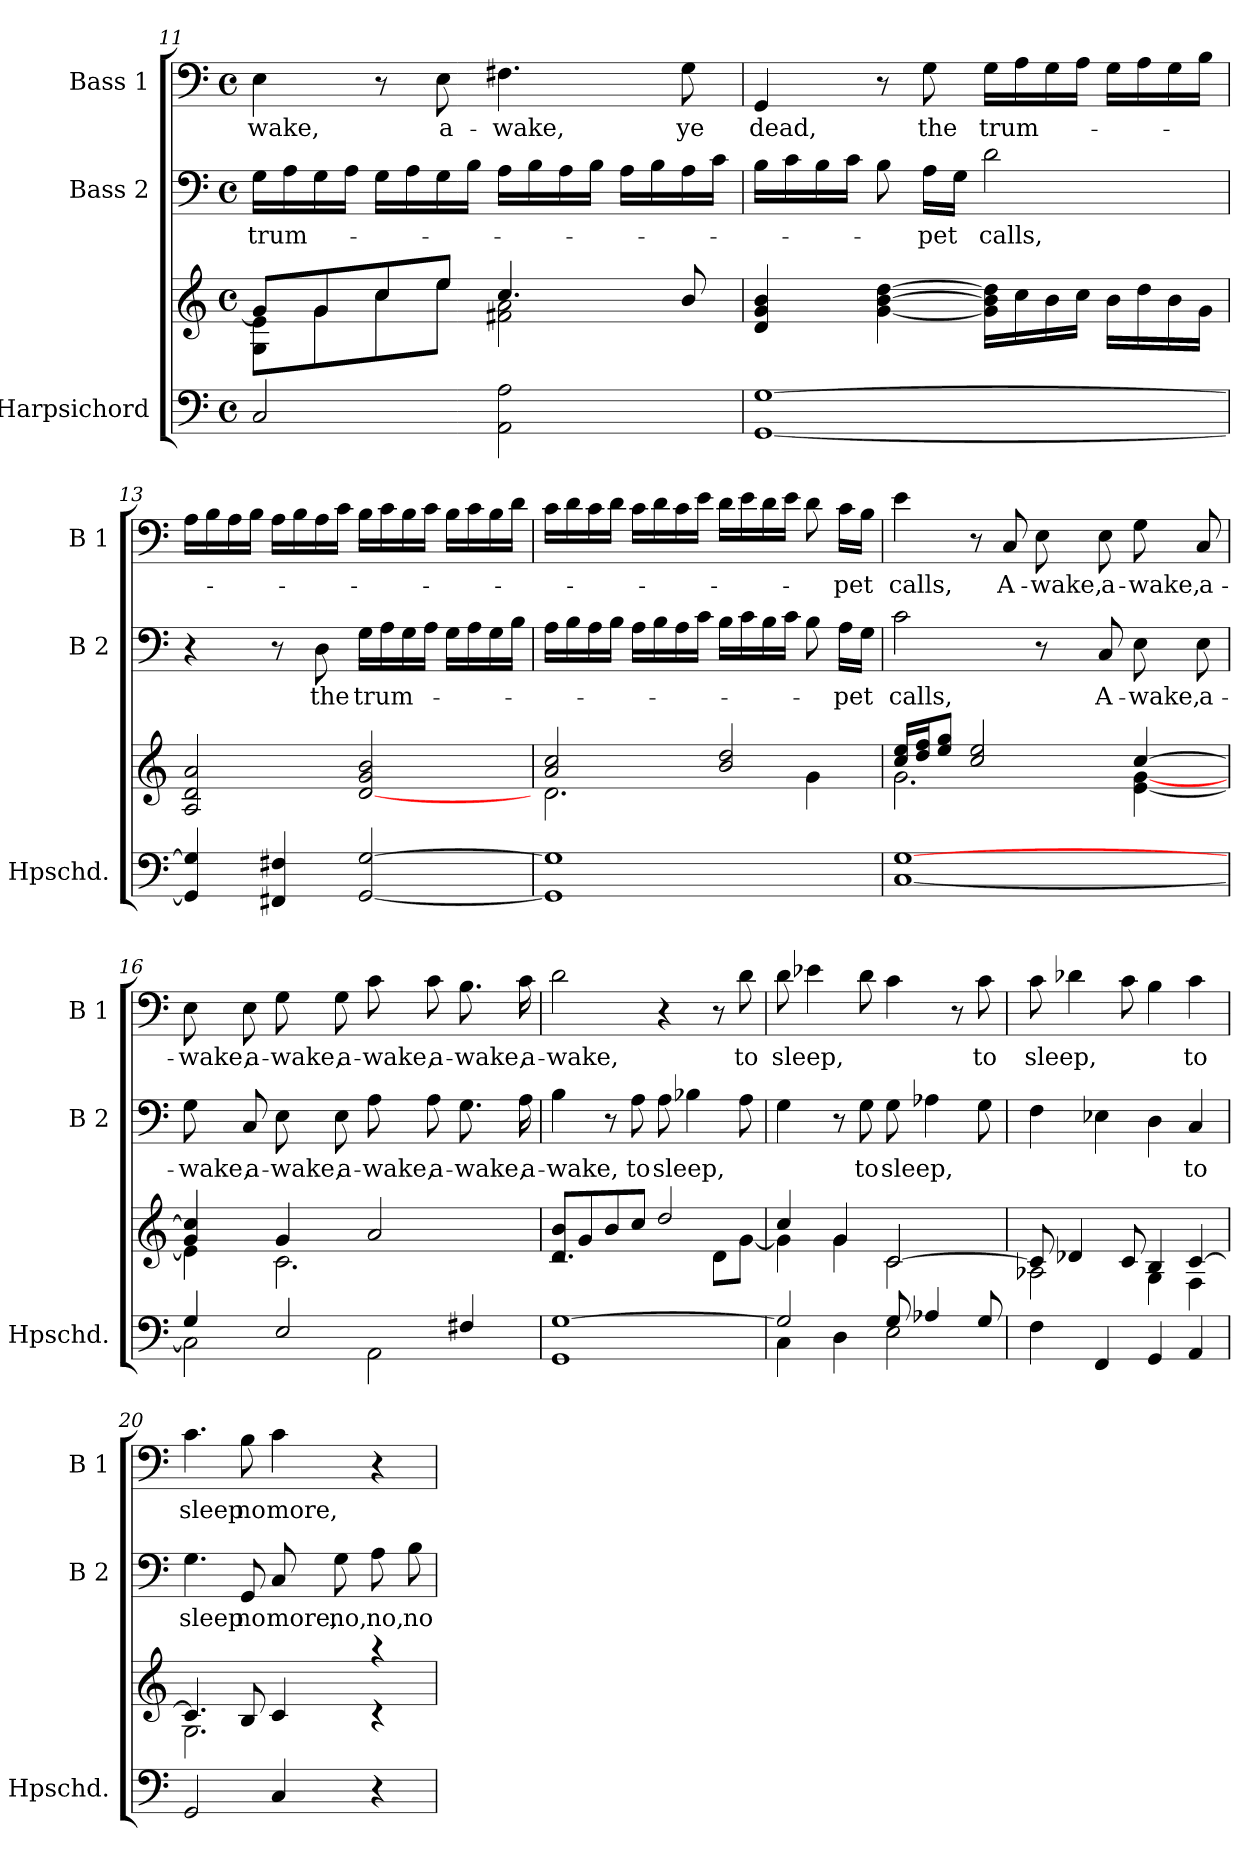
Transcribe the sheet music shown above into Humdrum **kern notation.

**kern	**kern	**kern	**text	**kern	**text
*part3	*part3	*part2	*part2	*part1	*part1
*staff4	*staff3	*staff2	*staff2	*staff1	*staff1
*I"Harpsichord	*	*I"Bass 2	*	*I"Bass 1	*
*I'Hpschd.	*	*I'B 2	*	*I'B 1	*
*clefF4	*clefG2	*clefF4	*	*clefF4	*
*k[]	*k[]	*k[]	*	*k[]	*
*C:	*C:	*C:	*	*C:	*
*M4/4	*M4/4	*M4/4	*	*M4/4	*
*met(c)	*met(c)	*met(c)	*	*met(c)	*
=11	=11	=11	=11	=11	=11
*	*^	*	*	*	*
!	!	!	!	!LO:LY:b	!	!LO:LY:b
2C/	8g/L]	8G\ 8e\L	16G\LL	trum-	4E\	-wake,
.	.	.	16A\	.	.	.
.	8g/	8g\	16G\	.	.	.
.	.	.	16A\JJ	.	.	.
.	8cc/	8cc\	16G\LL	.	8r	.
.	.	.	16A\	.	.	.
!	!	!	!	!	!	!LO:LY:b
.	8ee/J	8ee\J	16G\	.	8E\	a-
.	.	.	16B\JJ	.	.	.
!	!	!	!	!	!	!LO:LY:b
2AA\ 2A\	4.cc/	2f#X\ 2a\	16A\LL	.	4.F#X\	-wake,
.	.	.	16B\	.	.	.
.	.	.	16A\	.	.	.
.	.	.	16B\JJ	.	.	.
.	.	.	16A\LL	.	.	.
.	.	.	16B\	.	.	.
!	!	!	!	!	!	!LO:LY:b
.	8b/	.	16A\	.	8G\	ye
.	.	.	16c\JJ	.	.	.
*	*v	*v	*	*	*	*
=12	=12	=12	=12	=12	=12
!	!	!	!	!	!LO:LY:b
[1GG [1G	4d/ 4g/ 4b/	16B\LL	.	4GG/	dead,
.	.	16c\	.	.	.
.	.	16B\	.	.	.
.	.	16c\JJ	.	.	.
.	[4g\ [4b\ [4dd\	8B\	.	8r	.
!	!	!	!LO:LY:b	!	!LO:LY:b
.	.	16A\LL	-pet	8G\	the
.	.	16G\JJ	.	.	.
!	!	!	!LO:LY:b	!	!LO:LY:b
.	16g\] 16b\] 16dd\]LL	2d\	calls,	16G\LL	trum-
.	16cc\	.	.	16A\	.
.	16b\	.	.	16G\	.
.	16cc\JJ	.	.	16A\JJ	.
.	16b\LL	.	.	16G\LL	.
.	16dd\	.	.	16A\	.
.	16b\	.	.	16G\	.
.	16g\JJ	.	.	16B\JJ	.
!!LO:LB:g=z
=13	=13	=13	=13	=13	=13
4GG/] 4G/]	2A/ 2d/ 2a/	4r	.	16A\LL	.
.	.	.	.	16B\	.
.	.	.	.	16A\	.
.	.	.	.	16B\JJ	.
4FF#X/ 4F#X/	.	8r	.	16A\LL	.
.	.	.	.	16B\	.
!	!	!	!LO:LY:b	!	!
.	.	8D\	the	16A\	.
.	.	.	.	16c\JJ	.
!	!	!	!LO:LY:b	!	!
[2GG/ [2G/	[2d/ 2g/ 2b/	16G\LL	trum-	16B\LL	.
.	.	16A\	.	16c\	.
.	.	16G\	.	16B\	.
.	.	16A\JJ	.	16c\JJ	.
.	.	16G\LL	.	16B\LL	.
.	.	16A\	.	16c\	.
.	.	16G\	.	16B\	.
.	.	16B\JJ	.	16d\JJ	.
=14	=14	=14	=14	=14	=14
*	*^	*	*	*	*
1GG] 1G]	2a/ 2cc/	2.d\	16A\LL	.	16c\LL	.
.	.	.	16B\	.	16d\	.
.	.	.	16A\	.	16c\	.
.	.	.	16B\JJ	.	16d\JJ	.
.	.	.	16A\LL	.	16c\LL	.
.	.	.	16B\	.	16d\	.
.	.	.	16A\	.	16c\	.
.	.	.	16c\JJ	.	16e\JJ	.
.	2b/ 2dd/	.	16B\LL	.	16d\LL	.
.	.	.	16c\	.	16e\	.
.	.	.	16B\	.	16d\	.
.	.	.	16c\JJ	.	16e\JJ	.
.	.	4g\	8B\	.	8d\	.
!	!	!	!	!LO:LY:b	!	!LO:LY:b
.	.	.	16A\LL	-pet	16c\LL	-pet
.	.	.	16G\JJ	.	16B\JJ	.
=15	=15	=15	=15	=15	=15	=15
!	!	!	!	!LO:LY:b	!	!LO:LY:b
[1C [1G	16cc/ 16ee/LL	2.g\	2c\	calls,	4e\	calls,
.	16dd/ 16ff/J	.	.	.	.	.
.	8ee/ 8gg/J	.	.	.	.	.
.	2cc/ 2ee/	.	.	.	8r	.
!	!	!	!	!	!	!LO:LY:b
.	.	.	.	.	8C/	A-
!	!	!	!	!	!	!LO:LY:b
.	.	.	8r	.	8E\	-wake,
!	!	!	!	!LO:LY:b	!	!LO:LY:b
.	.	.	8C/	A-	8E\	a-
!	!	!	!	!LO:LY:b	!	!LO:LY:b
.	[>4cc/	[<4e\ [<4g\	8E\	-wake,	8G\	-wake,
!	!	!	!	!LO:LY:b	!	!LO:LY:b
.	.	.	8E\	a-	8C/	a-
!!LO:LB:g=z
=16	=16	=16	=16	=16	=16	=16
*^	*	*	*	*	*	*
!	!	!	!	!	!LO:LY:b	!	!LO:LY:b
4G/	2C\]	4g/ 4cc/]	4e\]	8G\	-wake,	8E\	-wake,
!	!	!	!	!	!LO:LY:b	!	!LO:LY:b
.	.	.	.	8C/	a-	8E\	a-
!	!	!	!	!	!LO:LY:b	!	!LO:LY:b
2E/	.	4g/	2.c\	8E\	-wake,	8G\	-wake,
!	!	!	!	!	!LO:LY:b	!	!LO:LY:b
.	.	.	.	8E\	a-	8G\	a-
!	!	!	!	!	!LO:LY:b	!	!LO:LY:b
.	2AA\	2a/	.	8A\	-wake,	8c\	-wake,
!	!	!	!	!	!LO:LY:b	!	!LO:LY:b
.	.	.	.	8A\	a-	8c\	a-
!	!	!	!	!	!LO:LY:b	!	!LO:LY:b
4F#X/	.	.	.	8.G\	-wake,	8.B\	-wake,
!	!	!	!	!	!LO:LY:b	!	!LO:LY:b
.	.	.	.	16A\	a-	16c\	a-
=17	=17	=17	=17	=17	=17	=17	=17
!	!	!	!	!	!LO:LY:b	!	!LO:LY:b
[>1G	1GG	8d/ 8b/L	2.rc	4B\	-wake,	2d\	-wake,
.	.	8g/	.	.	.	.	.
.	.	8b/	.	8r	.	.	.
!	!	!	!	!	!LO:LY:b	!	!
.	.	8cc/J	.	8A\	to	.	.
!	!	!	!	!	!LO:LY:b	!	!
.	.	2dd/	.	8A\	sleep,	4r	.
.	.	.	.	4B-X\	.	.	.
.	.	.	8d\L	.	.	8r	.
!	!	!	!	!	!	!	!LO:LY:b
.	.	.	[<8g\J	8A\	.	8d\	to
=18	=18	=18	=18	=18	=18	=18	=18
!	!	!	!	!	!	!	!LO:LY:b
2G/]	4C\	4cc/	4g\]	4G\	.	8d\	sleep,
.	.	.	.	.	.	4e-X\	.
.	4D\	4g/	4g\	8r	.	.	.
!	!	!	!	!	!LO:LY:b	!	!
.	.	.	.	8G\	to	8d\	.
!	!	!	!	!	!LO:LY:b	!	!
8G/	2E\	[>2c/	2c\	8G\	sleep,	4c\	.
4A-X/	.	.	.	4A-X\	.	.	.
.	.	.	.	.	.	8r	.
!	!	!	!	!	!	!	!LO:LY:b
8G/	.	.	.	8G\	.	8c\	to
*v	*v	*	*	*	*	*	*
=19	=19	=19	=19	=19	=19	=19
!	!	!	!	!	!	!LO:LY:b
4F\	8c/]	2A-X\	4F\	.	8c\	sleep,
.	4d-X/	.	.	.	4d-X\	.
4FF/	.	.	4E-X\	.	.	.
.	8c/	.	.	.	8c\	.
4GG/	4B/	4G\	4D\	.	4B\	.
!	!	!	!	!LO:LY:b	!	!LO:LY:b
4AA/	[>4c/	4F\	4C/	to	4c\	to
!!LO:LB:g=z
=20	=20	=20	=20	=20	=20	=20
!	!	!	!	!LO:LY:b	!	!LO:LY:b
2GG/	4.c/]	2.G\	4.G\	sleep	4.c\	sleep
!	!	!	!	!LO:LY:b	!	!LO:LY:b
.	8B/	.	8GG/	no	8B\	no
!	!	!	!	!LO:LY:b	!	!LO:LY:b
4C/	4c/	.	8C/	more,	4c\	more,
!	!	!	!	!LO:LY:b	!	!
.	.	.	8G\	no,	.	.
!	!	!	!	!LO:LY:b	!	!
4r	4raa	4rc	8A\	no,	4r	.
!	!	!	!	!LO:LY:b	!	!
.	.	.	8B\	no	.	.
*	*v	*v	*	*	*	*
=	=	=	=	=	=
*-	*-	*-	*-	*-	*-
